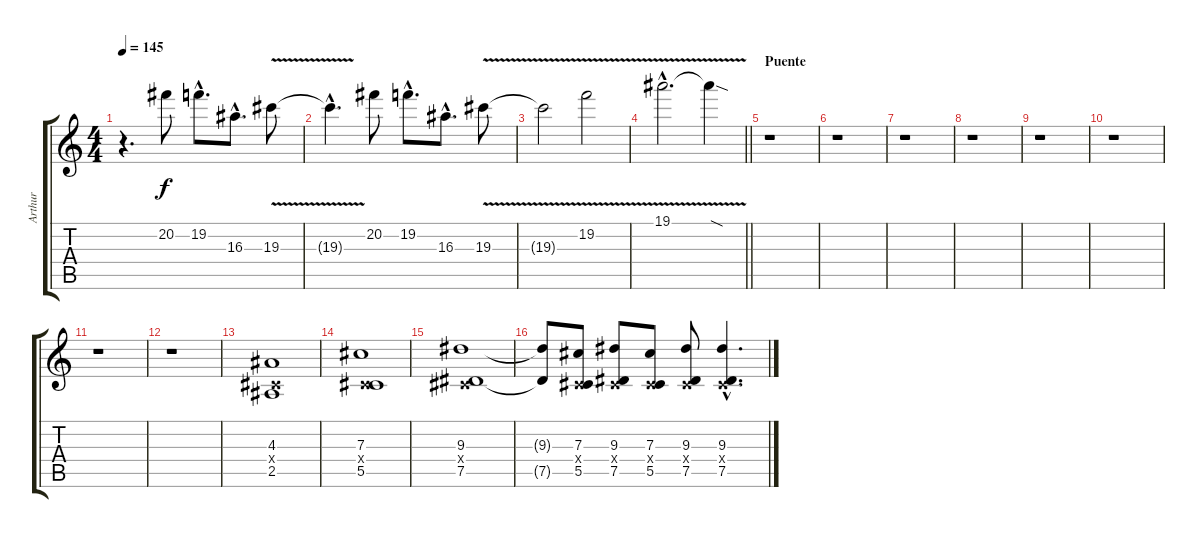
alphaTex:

\track ("Arthur" "Arthur") {instrument distortionguitar}
\staff {score tabs}
\tuning (Eb4 Bb3 Gb3 Db3 Ab2 Eb2) {hide}
\ts (4 4)
\tempo 145
\clef g2
\ks c
r.4{d dy f} 20.2.8 19.2{hac}.8{d} 16.3{hac}.8{d} 19.3{v}.8 |
19.3{hac t}.4{d} 20.2.8 19.2{hac}.8{d} 16.3{hac}.8{d} 19.3{v}.8 |
19.3{t}.2 19.2{v}.2 |
\barLineRight lightlight
19.1{v hac}.2{d} 19.1{sod t}.4{instrument distortionguitar} |
\section ("" "Puente")
r.1 |
r.1 |
r.1 |
r.1 |
r.1 |
r.1 |
r.1 |
r.1{volume 13} |
(4.3 0.4{x} 2.5).1 |
(7.3 0.4{x} 5.5).1 |
(9.3 0.4{x} 7.5).1 |
(9.3{t} 7.5{t}).8 (7.3 0.4{x} 5.5).8 (9.3 0.4{x} 7.5).8 (7.3 0.4{x} 5.5).8 (9.3 0.4{x} 7.5).8 (9.3{hac} 0.4{hac x} 7.5{hac}).4{d}
